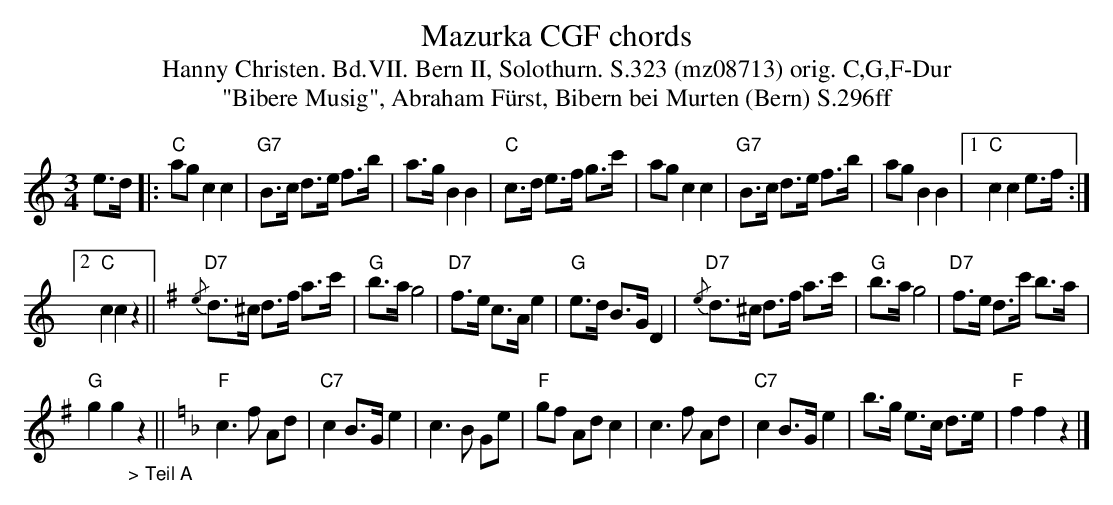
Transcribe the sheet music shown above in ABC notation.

X:1
T: Mazurka CGF chords
T:Hanny Christen. Bd.VII. Bern II, Solothurn. S.323 (mz08713) orig. C,G,F-Dur
T: "Bibere Musig", Abraham F\"urst, Bibern bei Murten (Bern) S.296ff
M:3/4
L:1/8
K:C %%MIDI gchordon
e>d |: "C"agc2c2 | "G7"B>c d>e f>b | a>g B2B2 | "C"c>d e>f g>c' | agc2c2 | "G7"B>c d>e f>b | agB2B2 |1 "C"c2c2e>f :|2
"C"c2c2z2 || [K:G] "D7"{/e}d>^c d>f a>c' | "G"b>ag4 | "D7"f>e c>A e2 | "G"e>d B>G D2 | "D7"{/e}d>^c d>f a>c' | "G"b>ag4 | "D7"f>e d>c' b>a |
"G"g2g2"_> Teil A"z2 || [K:F] "F"c3f Ad | "C7"c2 B>G e2 | c3B Ge | "F"gf Adc2 | c3f Ad | "C7"c2B>G e2 | b>g e>c d>e | "F"f2f2z2 |]
